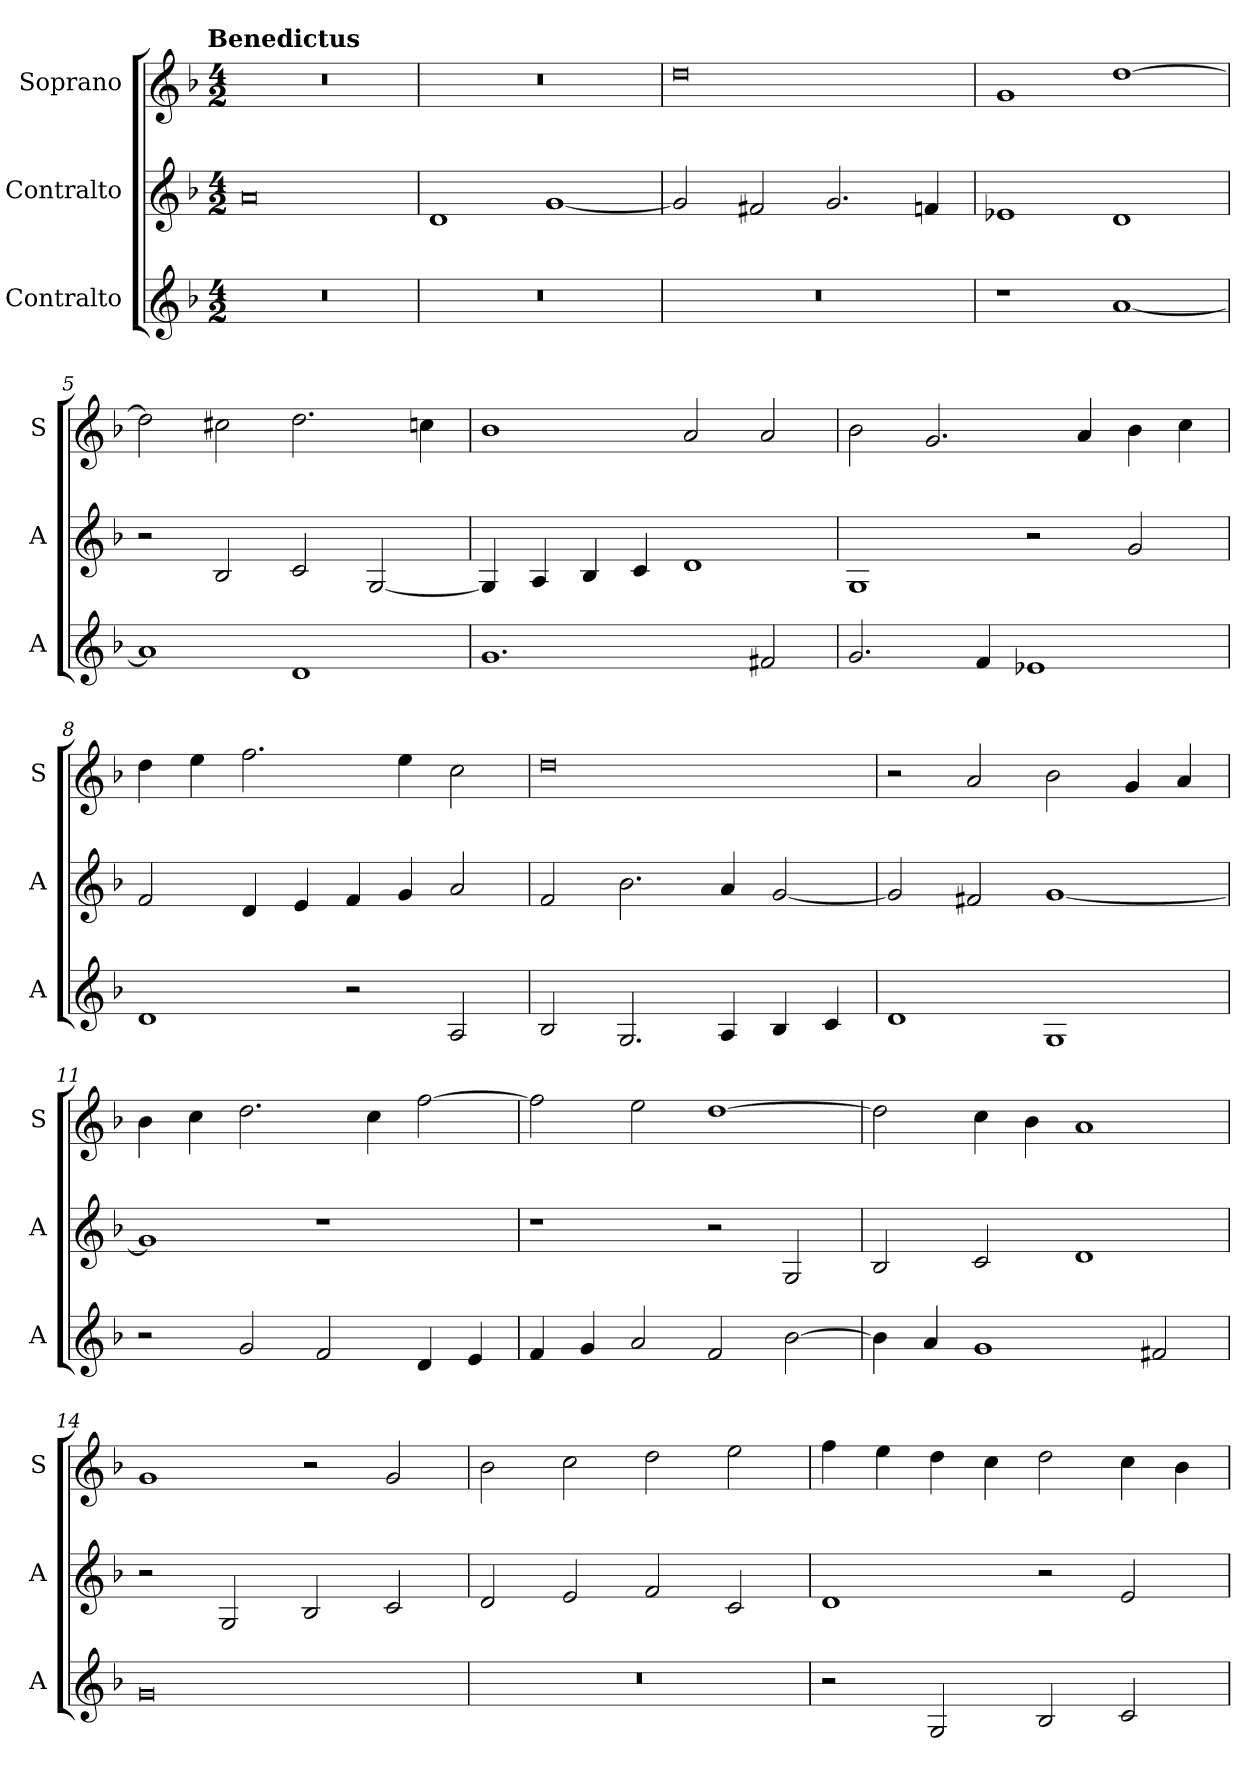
**kern	**kern	**kern
*part3	*part2	*part1
*staff3	*staff2	*staff1
*I"Contralto	*I"Contralto	*I"Soprano
*I'A	*I'A	*I'S
*clefG2	*clefG2	*clefG2
*k[b-]	*k[b-]	*k[b-]
*D:aeo	*D:aeo	*D:aeo
!!LO:TX:omd:t=Benedictus
*M4/2	*M4/2	*M4/2
=1	=1	=1
0r	0a	0r
=2	=2	=2
0r	1d	0r
.	[1g	.
=3	=3	=3
0r	2g]	0dd
.	2f#X	.
.	2.g	.
.	4fn	.
=4	=4	=4
1r	1e-X	1g
[1a	1d	[1dd
=5	=5	=5
1a]	2r	2dd]
.	2B-	2cc#X
1d	2c	2.dd
.	[2G	.
.	.	4ccn
=6	=6	=6
1.g	4G]	1b-
.	4A	.
.	4B-	.
.	4c	.
.	1d	2a
2f#X	.	2a
=7	=7	=7
2.g	1G	2b-
.	.	2.g
4f	.	.
1e-X	2r	.
.	.	4a
.	2g	4b-
.	.	4cc
=8	=8	=8
1d	2f	4dd
.	.	4ee
.	4d	2.ff
.	4e	.
2r	4f	.
.	4g	4ee
2A	2a	2cc
=9	=9	=9
2B-	2f	0dd
2.G	2.b-	.
4A	4a	.
4B-	[2g	.
4c	.	.
=10	=10	=10
1d	2g]	2r
.	2f#X	2a
1G	[1g	2b-
.	.	4g
.	.	4a
=11	=11	=11
2r	1g]	4b-
.	.	4cc
2g	.	2.dd
2f	1r	.
.	.	4cc
4d	.	[2ff
4e	.	.
=12	=12	=12
4f	1r	2ff]
4g	.	.
2a	.	2ee
2f	2r	[1dd
[2b-	2G	.
=13	=13	=13
4b-]	2B-	2dd]
4a	.	.
1g	2c	4cc
.	.	4b-
.	1d	1a
2f#X	.	.
=14	=14	=14
0g	2r	1g
.	2G	.
.	2B-	2r
.	2c	2g
=15	=15	=15
0r	2d	2b-
.	2e	2cc
.	2f	2dd
.	2c	2ee
=16	=16	=16
2r	1d	4ff
.	.	4ee
2G	.	4dd
.	.	4cc
2B-	2r	2dd
2c	2e	4cc
.	.	4b-
=	=	=
*-	*-	*-
